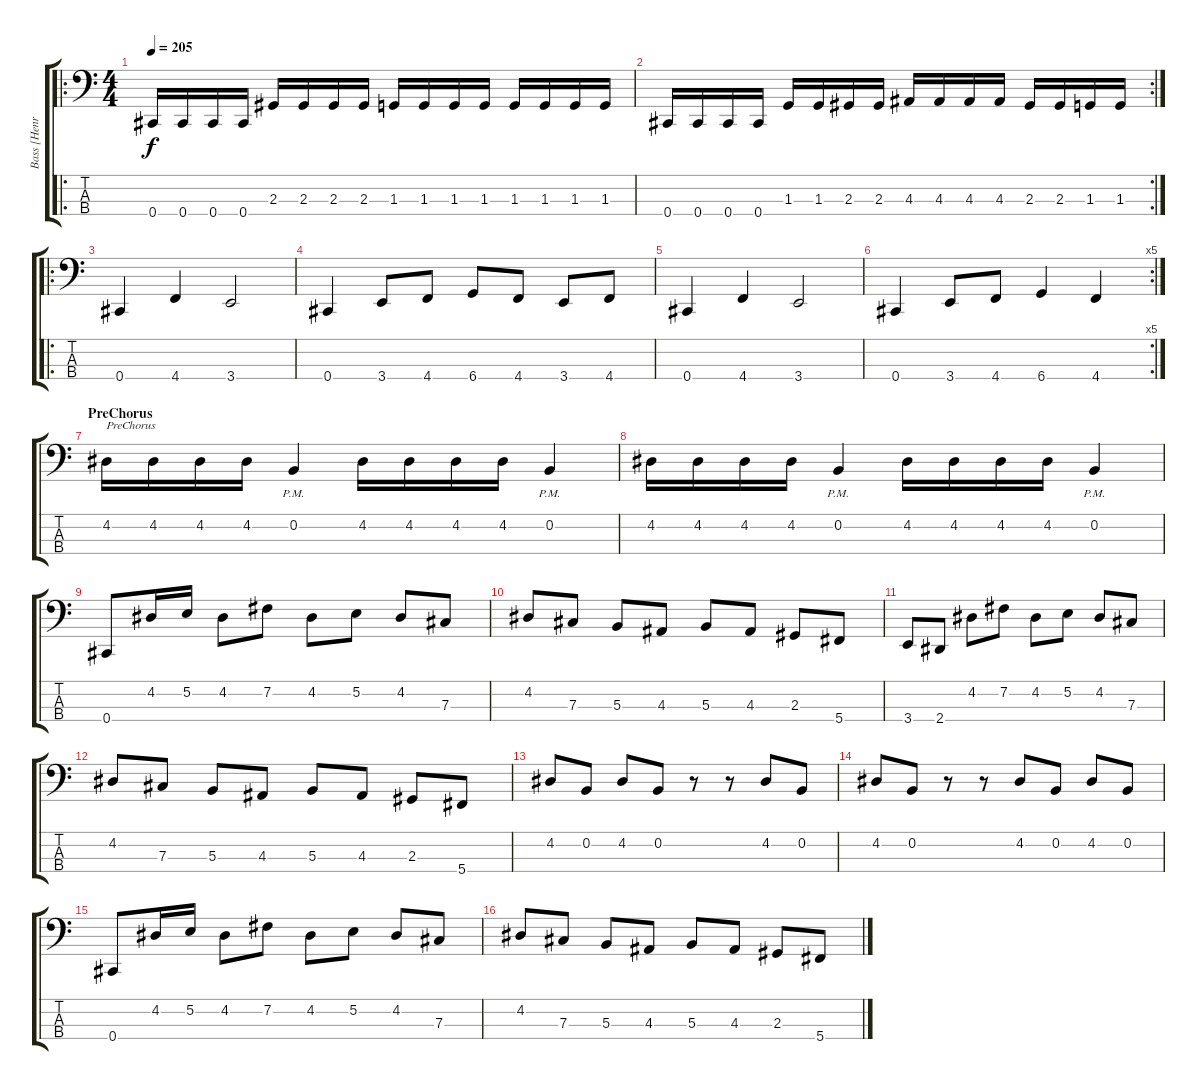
\track ("Bass [Henrik Drake]" "Bass [Henr") {instrument electricbasspick}
\staff {score tabs}
\tuning (E2 B1 Gb1 Db1) {hide}
\ro
\ts (4 4)
\tempo 205
\clef f4
\ks c
0.4.16{dy f} 0.4.16 0.4.16 0.4.16 2.3.16 2.3.16 2.3.16 2.3.16 1.3.16 1.3.16 1.3.16 1.3.16 1.3.16 1.3.16 1.3.16 1.3.16 |
\rc 2
0.4.16 0.4.16 0.4.16 0.4.16 1.3.16 1.3.16 2.3.16 2.3.16 4.3.16 4.3.16 4.3.16 4.3.16 2.3.16 2.3.16 1.3.16 1.3.16 |
\ro
0.4.4 4.4.4 3.4.2 |
0.4.4 3.4.8 4.4.8 6.4.8 4.4.8 3.4.8 4.4.8 |
0.4.4 4.4.4 3.4.2 |
\rc 5
0.4.4 3.4.8 4.4.8 6.4.4 4.4.4 |
\section ("" "PreChorus")
4.2.16{txt "PreChorus"} 4.2.16 4.2.16 4.2.16 0.2{pm}.4 4.2.16 4.2.16 4.2.16 4.2.16 0.2{pm}.4 |
4.2.16 4.2.16 4.2.16 4.2.16 0.2{pm}.4 4.2.16 4.2.16 4.2.16 4.2.16 0.2{pm}.4 |
0.4.8 4.2.16 5.2.16 4.2.8 7.2.8 4.2.8 5.2.8 4.2.8 7.3.8 |
4.2.8 7.3.8 5.3.8 4.3.8 5.3.8 4.3.8 2.3.8 5.4.8 |
3.4.8 2.4.8 4.2.8 7.2.8 4.2.8 5.2.8 4.2.8 7.3.8 |
4.2.8 7.3.8 5.3.8 4.3.8 5.3.8 4.3.8 2.3.8 5.4.8 |
4.2.8 0.2.8 4.2.8 0.2.8 r.8 r.8 4.2.8 0.2.8 |
4.2.8 0.2.8 r.8 r.8 4.2.8 0.2.8 4.2.8 0.2.8 |
0.4.8 4.2.16 5.2.16 4.2.8 7.2.8 4.2.8 5.2.8 4.2.8 7.3.8 |
4.2.8 7.3.8 5.3.8 4.3.8 5.3.8 4.3.8 2.3.8 5.4.8
